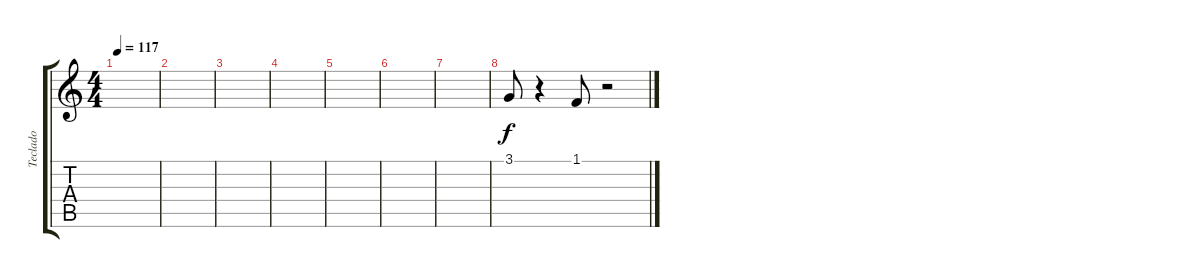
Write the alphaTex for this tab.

\track ("Teclado" "Teclado") {instrument acousticgrandpiano}
\staff {score tabs}
\tuning (E4 B3 G3 D3 A2 E2) {hide}
\ts (4 4)
\tempo 117
\clef g2
\ks c
|
|
|
|
|
|
|
3.1.8 r.4 1.1.8 r.2
